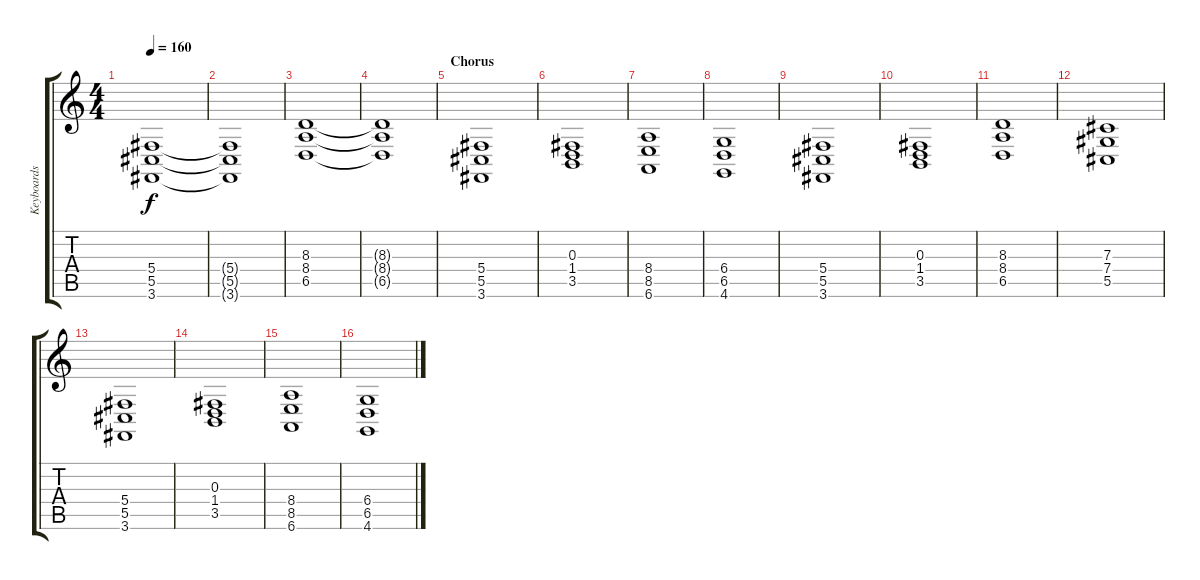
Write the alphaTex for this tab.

\track ("Keyboards (1)" "Keyboards ") {instrument pad4choir}
\staff {score tabs}
\tuning (Eb4 Bb3 Gb3 Db3 Ab2 Eb2) {hide}
\ts (4 4)
\tempo 160
\clef g2
\ks c
(5.4 5.5 3.6).1{dy f} |
(5.4{t} 5.5{t} 3.6{t}).1 |
(8.3 8.4 6.5).1 |
(8.3{t} 8.4{t} 6.5{t}).1 |
\section ("" "Chorus")
(5.4 5.5 3.6).1 |
(0.3 1.4 3.5).1 |
(8.4 8.5 6.6).1 |
(6.4 6.5 4.6).1 |
(5.4 5.5 3.6).1 |
(0.3 1.4 3.5).1 |
(8.3 8.4 6.5).1 |
(7.3 7.4 5.5).1 |
(5.4 5.5 3.6).1 |
(0.3 1.4 3.5).1 |
(8.4 8.5 6.6).1 |
(6.4 6.5 4.6).1
